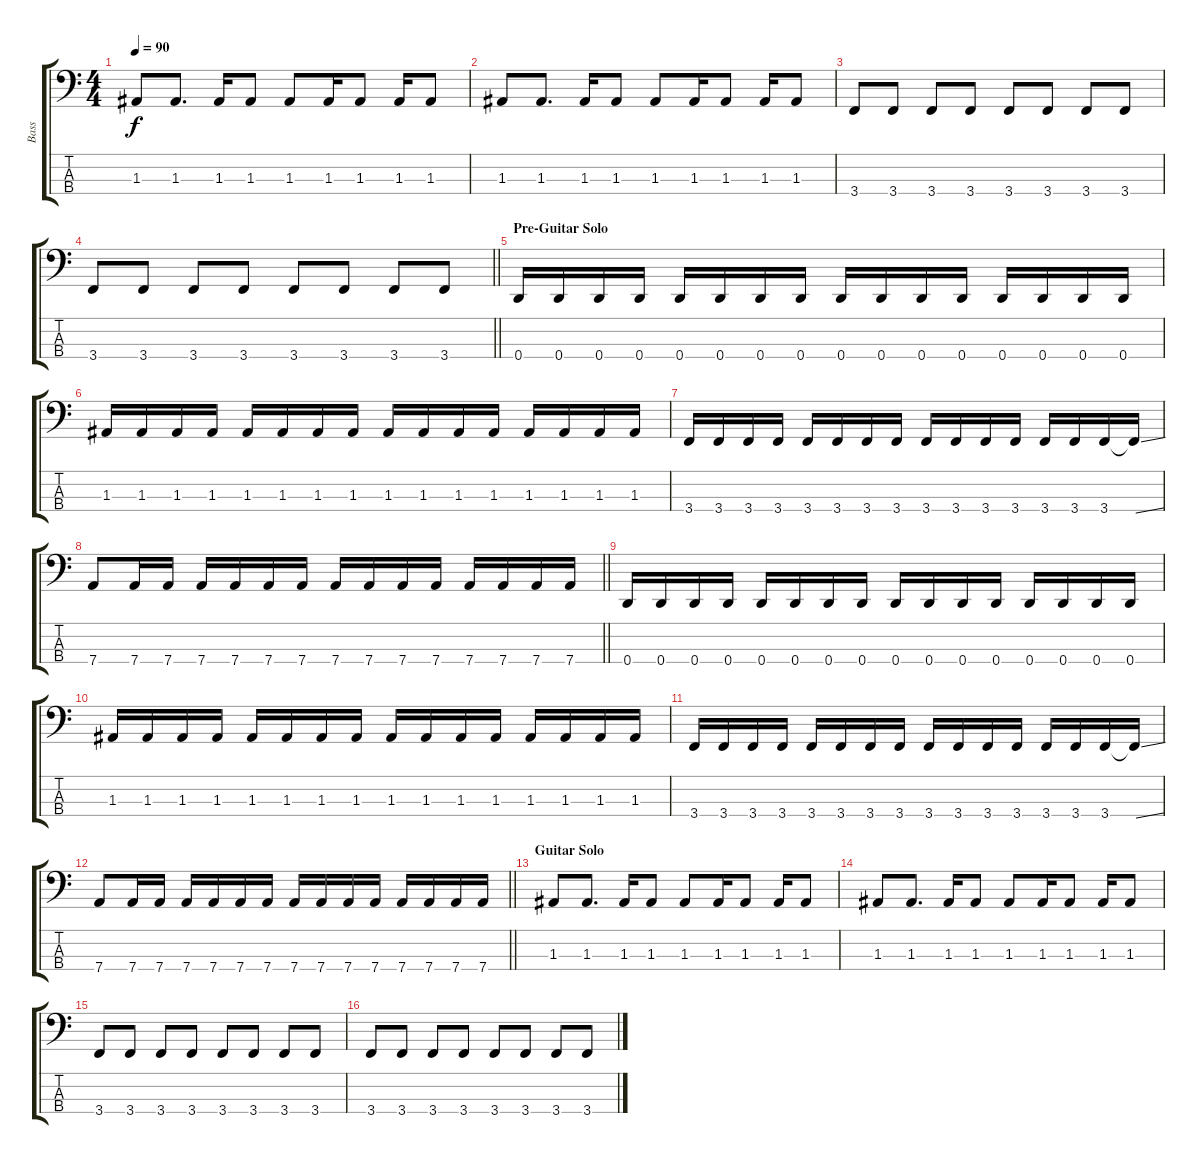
\track ("Bass" "Bass") {instrument electricbasspick}
\staff {score tabs}
\tuning (G2 D2 A1 D1) {hide}
\ts (4 4)
\tempo 90
\clef f4
\ks c
1.3.8{dy f} 1.3.8{d} 1.3.16 1.3.8 1.3.8 1.3.16 1.3.8 1.3.16 1.3.8 |
1.3.8 1.3.8{d} 1.3.16 1.3.8 1.3.8 1.3.16 1.3.8 1.3.16 1.3.8 |
3.4.8 3.4.8 3.4.8 3.4.8 3.4.8 3.4.8 3.4.8 3.4.8 |
\barLineRight lightlight
3.4.8 3.4.8 3.4.8 3.4.8 3.4.8 3.4.8 3.4.8 3.4.8 |
\section ("" "Pre-Guitar Solo")
0.4.16 0.4.16 0.4.16 0.4.16 0.4.16 0.4.16 0.4.16 0.4.16 0.4.16 0.4.16 0.4.16 0.4.16 0.4.16 0.4.16 0.4.16 0.4.16 |
1.3.16 1.3.16 1.3.16 1.3.16 1.3.16 1.3.16 1.3.16 1.3.16 1.3.16 1.3.16 1.3.16 1.3.16 1.3.16 1.3.16 1.3.16 1.3.16 |
3.4.16 3.4.16 3.4.16 3.4.16 3.4.16 3.4.16 3.4.16 3.4.16 3.4.16 3.4.16 3.4.16 3.4.16 3.4.16 3.4.16 3.4.16 3.4{ss t}.16 |
\barLineRight lightlight
7.4.8 7.4.16 7.4.16 7.4.16 7.4.16 7.4.16 7.4.16 7.4.16 7.4.16 7.4.16 7.4.16 7.4.16 7.4.16 7.4.16 7.4.16 |
0.4.16 0.4.16 0.4.16 0.4.16 0.4.16 0.4.16 0.4.16 0.4.16 0.4.16 0.4.16 0.4.16 0.4.16 0.4.16 0.4.16 0.4.16 0.4.16 |
1.3.16 1.3.16 1.3.16 1.3.16 1.3.16 1.3.16 1.3.16 1.3.16 1.3.16 1.3.16 1.3.16 1.3.16 1.3.16 1.3.16 1.3.16 1.3.16 |
3.4.16 3.4.16 3.4.16 3.4.16 3.4.16 3.4.16 3.4.16 3.4.16 3.4.16 3.4.16 3.4.16 3.4.16 3.4.16 3.4.16 3.4.16 3.4{ss t}.16 |
\barLineRight lightlight
7.4.8 7.4.16 7.4.16 7.4.16 7.4.16 7.4.16 7.4.16 7.4.16 7.4.16 7.4.16 7.4.16 7.4.16 7.4.16 7.4.16 7.4.16 |
\section ("" "Guitar Solo")
1.3.8 1.3.8{d} 1.3.16 1.3.8 1.3.8 1.3.16 1.3.8 1.3.16 1.3.8 |
1.3.8 1.3.8{d} 1.3.16 1.3.8 1.3.8 1.3.16 1.3.8 1.3.16 1.3.8 |
3.4.8 3.4.8 3.4.8 3.4.8 3.4.8 3.4.8 3.4.8 3.4.8 |
3.4.8 3.4.8 3.4.8 3.4.8 3.4.8 3.4.8 3.4.8 3.4.8
